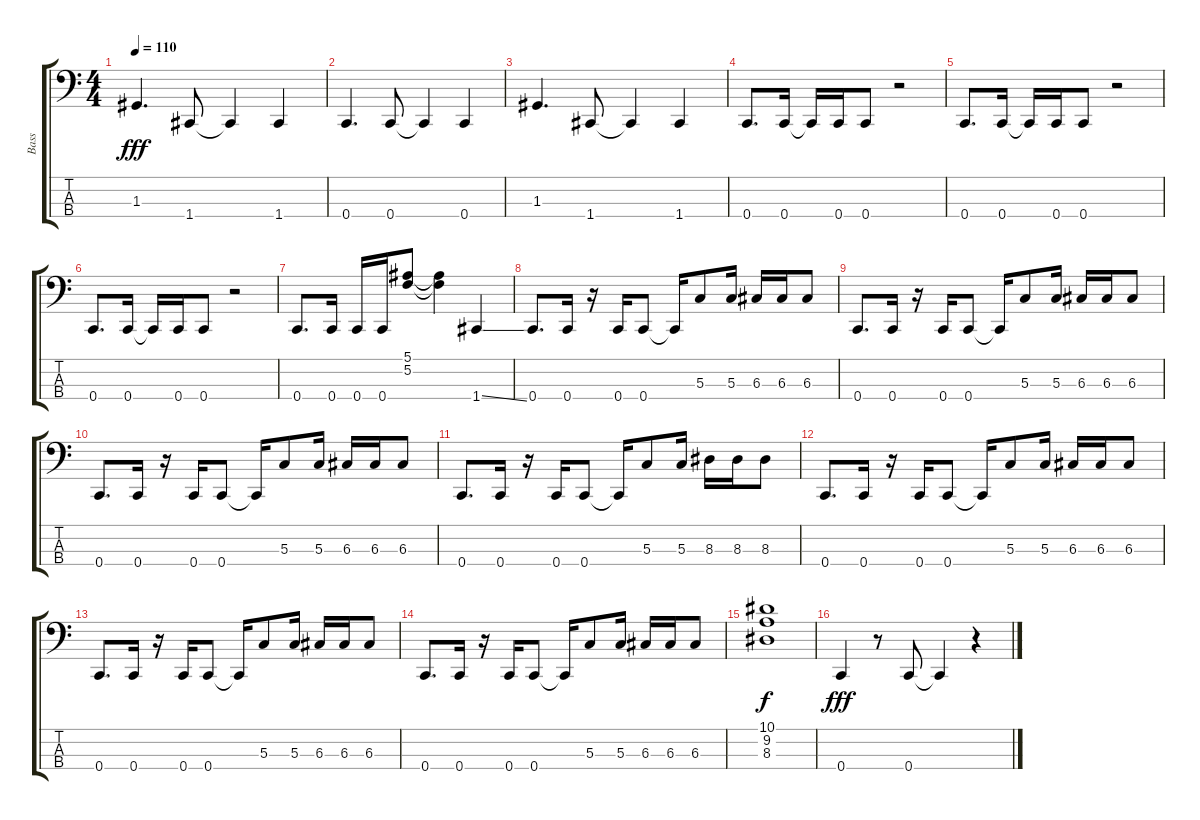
\track ("Bass" "Bass") {instrument electricbasspick}
\staff {score tabs}
\tuning (F2 C2 G1 C1) {hide}
\ts (4 4)
\tempo 110
\clef f4
\ks c
1.3.4{d dy fff} 1.4.8 1.4{t}.4 1.4.4 |
0.4.4{d} 0.4.8 0.4{t}.4 0.4.4 |
1.3.4{d} 1.4.8 1.4{t}.4 1.4.4 |
0.4.8{d} 0.4.16 0.4{t}.16 0.4.16 0.4.8 r.2 |
0.4.8{d} 0.4.16 0.4{t}.16 0.4.16 0.4.8 r.2 |
0.4.8{d} 0.4.16 0.4{t}.16 0.4.16 0.4.8 r.2 |
0.4.8{d} 0.4.16 0.4.16 0.4.16 (5.1 5.2).8 (5.1{t} 5.2{t}).4 1.4{ss}.4 |
0.4.8{d} 0.4.16 r.16 0.4.16 0.4.8 0.4{t}.16 5.3.8 5.3.16 6.3.16 6.3.16 6.3.8 |
0.4.8{d} 0.4.16 r.16 0.4.16 0.4.8 0.4{t}.16 5.3.8 5.3.16 6.3.16 6.3.16 6.3.8 |
0.4.8{d} 0.4.16 r.16 0.4.16 0.4.8 0.4{t}.16 5.3.8 5.3.16 6.3.16 6.3.16 6.3.8 |
0.4.8{d} 0.4.16 r.16 0.4.16 0.4.8 0.4{t}.16 5.3.8 5.3.16 8.3.16 8.3.16 8.3.8 |
0.4.8{d} 0.4.16 r.16 0.4.16 0.4.8 0.4{t}.16 5.3.8 5.3.16 6.3.16 6.3.16 6.3.8 |
0.4.8{d} 0.4.16 r.16 0.4.16 0.4.8 0.4{t}.16 5.3.8 5.3.16 6.3.16 6.3.16 6.3.8 |
0.4.8{d} 0.4.16 r.16 0.4.16 0.4.8 0.4{t}.16 5.3.8 5.3.16 6.3.16 6.3.16 6.3.8 |
(10.1 9.2 8.3).1{dy f} |
0.4.4{dy fff} r.8 0.4.8 0.4{t}.4 r.4
